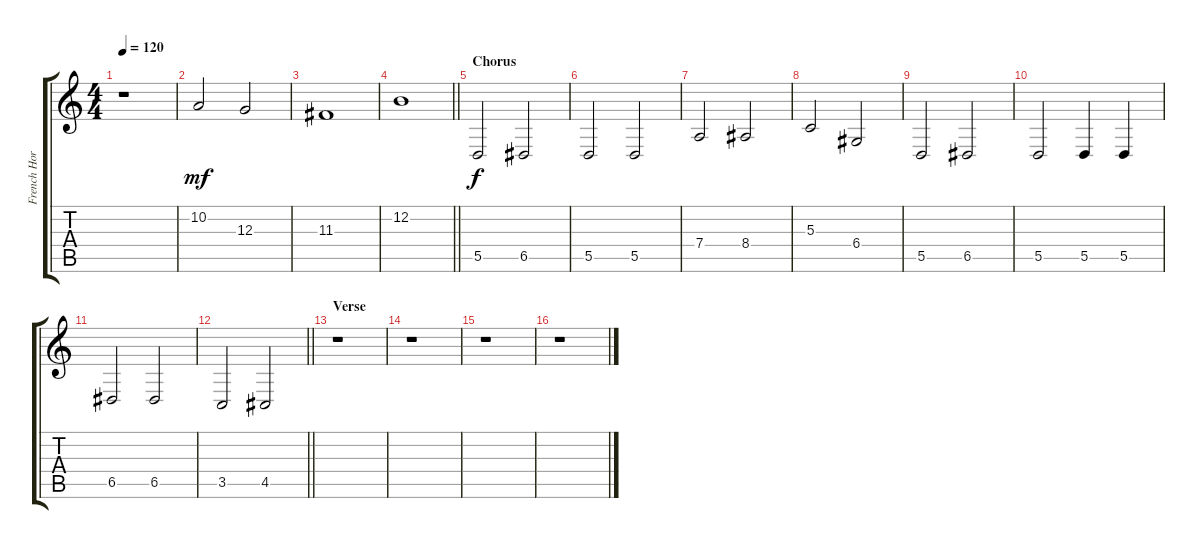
\track ("French Horn" "French Hor") {instrument frenchhorn}
\staff {score tabs}
\tuning (E4 B3 G3 D3 A2 E2) {hide}
\ts (4 4)
\tempo 120
\clef g2
\ks c
r.1{dy f} |
10.2.2{dy mf} 12.3.2 |
11.3.1 |
\barLineRight lightlight
12.2.1 |
\section ("" "Chorus")
5.5.2{dy f} 6.5.2 |
5.5.2 5.5.2 |
7.4.2 8.4.2 |
5.3.2 6.4.2 |
5.5.2 6.5.2 |
5.5.2 5.5.4 5.5.4 |
6.5.2 6.5.2 |
\barLineRight lightlight
3.5.2 4.5.2 |
\section ("" "Verse")
r.1 |
r.1 |
r.1 |
r.1
